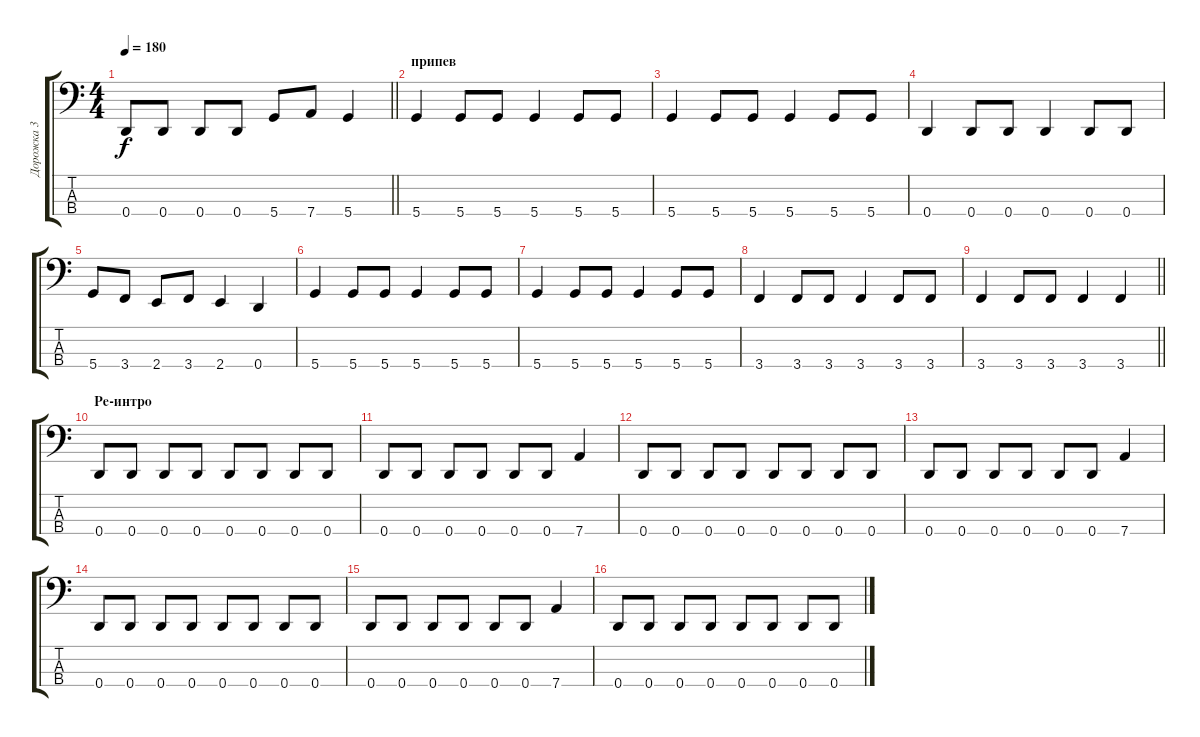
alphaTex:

\track ("Дорожка 3" "Дорожка 3") {instrument electricbassfinger}
\staff {score tabs}
\tuning (F2 C2 G1 D1) {hide}
\ts (4 4)
\tempo 180
\clef f4
\barLineRight lightlight
\ks c
0.4.8{dy f} 0.4.8 0.4.8 0.4.8 5.4.8 7.4.8 5.4.4 |
\section ("" "припев")
5.4.4 5.4.8 5.4.8 5.4.4 5.4.8 5.4.8 |
5.4.4 5.4.8 5.4.8 5.4.4 5.4.8 5.4.8 |
0.4.4 0.4.8 0.4.8 0.4.4 0.4.8 0.4.8 |
5.4.8 3.4.8 2.4.8 3.4.8 2.4.4 0.4.4 |
5.4.4 5.4.8 5.4.8 5.4.4 5.4.8 5.4.8 |
5.4.4 5.4.8 5.4.8 5.4.4 5.4.8 5.4.8 |
3.4.4 3.4.8 3.4.8 3.4.4 3.4.8 3.4.8 |
\barLineRight lightlight
3.4.4 3.4.8 3.4.8 3.4.4 3.4.4 |
\section ("" "Ре-интро")
0.4.8 0.4.8 0.4.8 0.4.8 0.4.8 0.4.8 0.4.8 0.4.8 |
0.4.8 0.4.8 0.4.8 0.4.8 0.4.8 0.4.8 7.4.4 |
0.4.8 0.4.8 0.4.8 0.4.8 0.4.8 0.4.8 0.4.8 0.4.8 |
0.4.8 0.4.8 0.4.8 0.4.8 0.4.8 0.4.8 7.4.4 |
0.4.8 0.4.8 0.4.8 0.4.8 0.4.8 0.4.8 0.4.8 0.4.8 |
0.4.8 0.4.8 0.4.8 0.4.8 0.4.8 0.4.8 7.4.4 |
0.4.8 0.4.8 0.4.8 0.4.8 0.4.8 0.4.8 0.4.8 0.4.8
